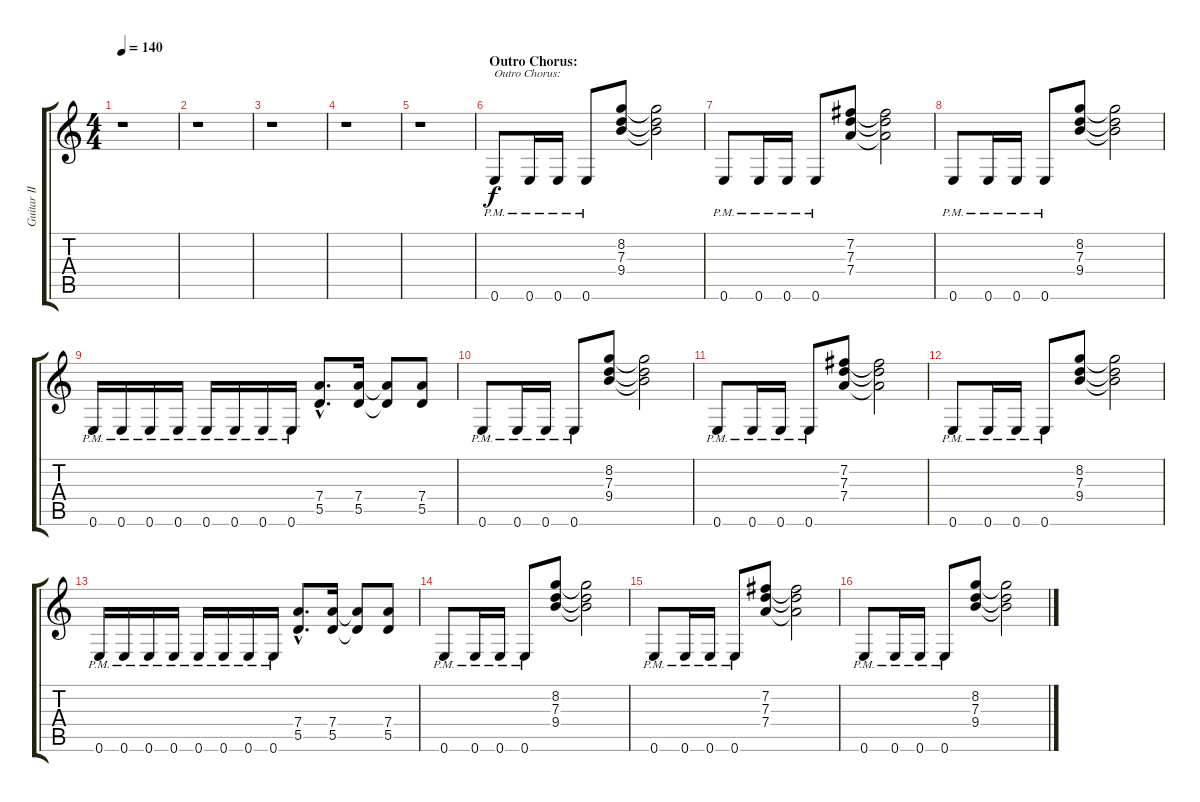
\track ("Guitar II" "Guitar II") {instrument distortionguitar}
\staff {score tabs}
\tuning (E4 B3 G3 D3 A2 E2) {hide}
\ts (4 4)
\tempo 140
\clef g2
\ks c
r.1{dy f} |
r.1 |
r.1 |
r.1 |
r.1 |
\section ("" "Outro Chorus:")
0.6{pm}.8{txt "Outro Chorus:"} 0.6{pm}.16 0.6{pm}.16 0.6{pm}.8 (8.2 7.3 9.4).8 (8.2{t} 7.3{t} 9.4{t}).2 |
0.6{pm}.8 0.6{pm}.16 0.6{pm}.16 0.6{pm}.8 (7.2 7.3 7.4).8 (7.2{t} 7.3{t} 7.4{t}).2 |
0.6{pm}.8 0.6{pm}.16 0.6{pm}.16 0.6{pm}.8 (8.2 7.3 9.4).8 (8.2{t} 7.3{t} 9.4{t}).2 |
0.6{pm}.16 0.6{pm}.16 0.6{pm}.16 0.6{pm}.16 0.6{pm}.16 0.6{pm}.16 0.6{pm}.16 0.6{pm}.16 (7.4{hac} 5.5{hac}).8{d} (7.4 5.5).16 (7.4{t} 5.5{t}).8 (7.4 5.5).8 |
0.6{pm}.8 0.6{pm}.16 0.6{pm}.16 0.6{pm}.8 (8.2 7.3 9.4).8 (8.2{t} 7.3{t} 9.4{t}).2 |
0.6{pm}.8 0.6{pm}.16 0.6{pm}.16 0.6{pm}.8 (7.2 7.3 7.4).8 (7.2{t} 7.3{t} 7.4{t}).2 |
0.6{pm}.8 0.6{pm}.16 0.6{pm}.16 0.6{pm}.8 (8.2 7.3 9.4).8 (8.2{t} 7.3{t} 9.4{t}).2 |
0.6{pm}.16 0.6{pm}.16 0.6{pm}.16 0.6{pm}.16 0.6{pm}.16 0.6{pm}.16 0.6{pm}.16 0.6{pm}.16 (7.4{hac} 5.5{hac}).8{d} (7.4 5.5).16 (7.4{t} 5.5{t}).8 (7.4 5.5).8 |
0.6{pm}.8 0.6{pm}.16 0.6{pm}.16 0.6{pm}.8 (8.2 7.3 9.4).8 (8.2{t} 7.3{t} 9.4{t}).2 |
0.6{pm}.8 0.6{pm}.16 0.6{pm}.16 0.6{pm}.8 (7.2 7.3 7.4).8 (7.2{t} 7.3{t} 7.4{t}).2 |
0.6{pm}.8 0.6{pm}.16 0.6{pm}.16 0.6{pm}.8 (8.2 7.3 9.4).8 (8.2{t} 7.3{t} 9.4{t}).2
